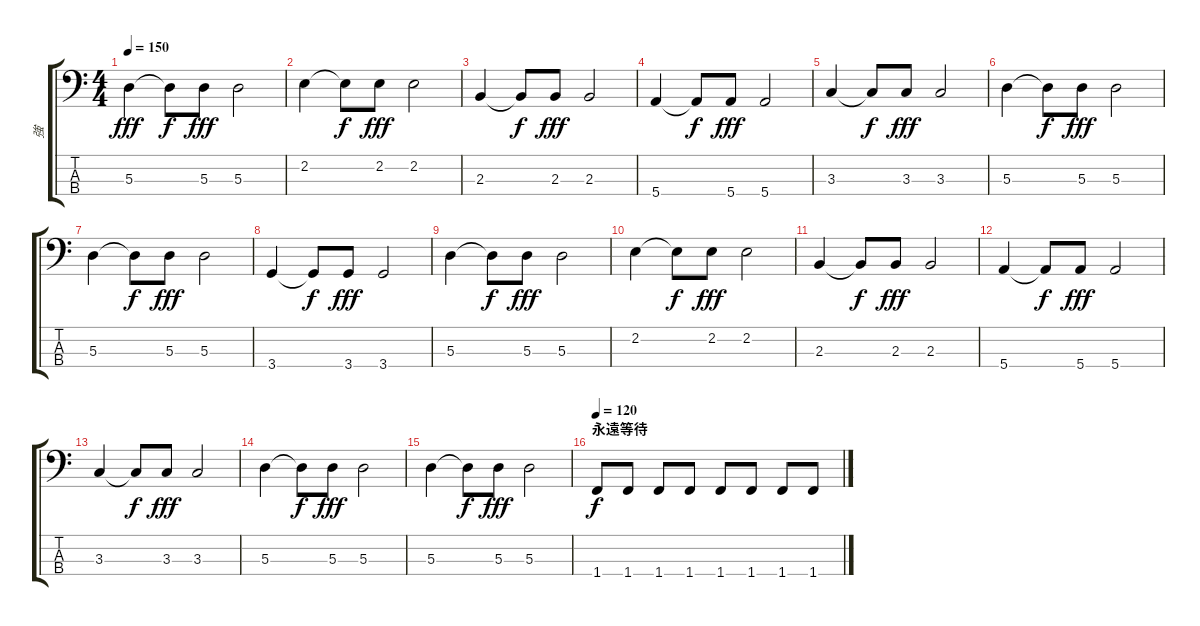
\track ("強" "強") {instrument electricbassfinger}
\staff {score tabs}
\tuning (G2 D2 A1 E1) {hide}
\ts (4 4)
\tempo 150
\clef f4
\ks c
5.3.4{dy fff} 5.3{t}.8{dy f} 5.3.8{dy fff} 5.3.2 |
2.2.4 2.2{t}.8{dy f} 2.2.8{dy fff} 2.2.2 |
2.3.4 2.3{t}.8{dy f} 2.3.8{dy fff} 2.3.2 |
5.4.4 5.4{t}.8{dy f} 5.4.8{dy fff} 5.4.2 |
3.3.4 3.3{t}.8{dy f} 3.3.8{dy fff} 3.3.2 |
5.3.4 5.3{t}.8{dy f} 5.3.8{dy fff} 5.3.2 |
5.3.4 5.3{t}.8{dy f} 5.3.8{dy fff} 5.3.2 |
3.4.4 3.4{t}.8{dy f} 3.4.8{dy fff} 3.4.2 |
5.3.4 5.3{t}.8{dy f} 5.3.8{dy fff} 5.3.2 |
2.2.4 2.2{t}.8{dy f} 2.2.8{dy fff} 2.2.2 |
2.3.4 2.3{t}.8{dy f} 2.3.8{dy fff} 2.3.2 |
5.4.4 5.4{t}.8{dy f} 5.4.8{dy fff} 5.4.2 |
3.3.4 3.3{t}.8{dy f} 3.3.8{dy fff} 3.3.2 |
5.3.4 5.3{t}.8{dy f} 5.3.8{dy fff} 5.3.2 |
5.3.4 5.3{t}.8{dy f} 5.3.8{dy fff} 5.3.2 |
\section ("" "永遠等待")
\tempo 120
1.4.8{dy f} 1.4.8 1.4.8 1.4.8 1.4.8 1.4.8 1.4.8 1.4.8
